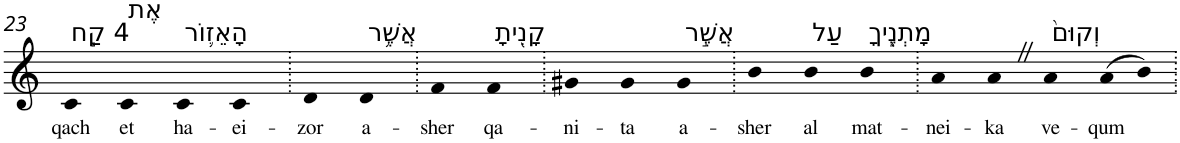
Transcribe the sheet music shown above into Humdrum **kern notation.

**kern	**text
*part1	*part1
*staff1	*staff1
*I"Piano	*
*I'Pno	*
!!LO:PB:g=z
*clefG2	*
*k[]	*
=23	=23
!LO:TX:a:t=4 קַ֧ח	!
!	!LO:LY:b
4c	qach
!LO:TX:a:t=אֶת	!
!	!LO:LY:b
4c	et
!LO:TX:a:t=הָאֵז֛וֹר	!
!	!LO:LY:b
4c	ha-
!	!LO:LY:b
4c	-ei-
=24.	=24.
!	!LO:LY:b
4d	-zor
!LO:TX:a:t=אֲשֶׁ֥ר	!
!	!LO:LY:b
4d	a-
=25.	=25.
!	!LO:LY:b
4f	-sher
!LO:TX:a:t=קָנִ֖יתָ	!
!	!LO:LY:b
4f	qa-
=26.	=26.
!	!LO:LY:b
4g#X	-ni-
!	!LO:LY:b
4g#	-ta
!LO:TX:a:t=אֲשֶׁ֣ר	!
!	!LO:LY:b
4g#	a-
=27.	=27.
!	!LO:LY:b
4b	-sher
!LO:TX:a:t=עַל	!
!	!LO:LY:b
4b	al
!LO:TX:a:t=מָתְנֶ֑יךָ	!
!	!LO:LY:b
4b	mat-
=28.	=28.
!	!LO:LY:b
4a	-nei-
!	!LO:LY:b
4aZ	-ka
!LO:TX:a:t=וְקוּם֙	!
!	!LO:LY:b
4a	ve-
!	!LO:LY:b
(>8a	-qum
8b)	.
=.	=.
*-	*-
